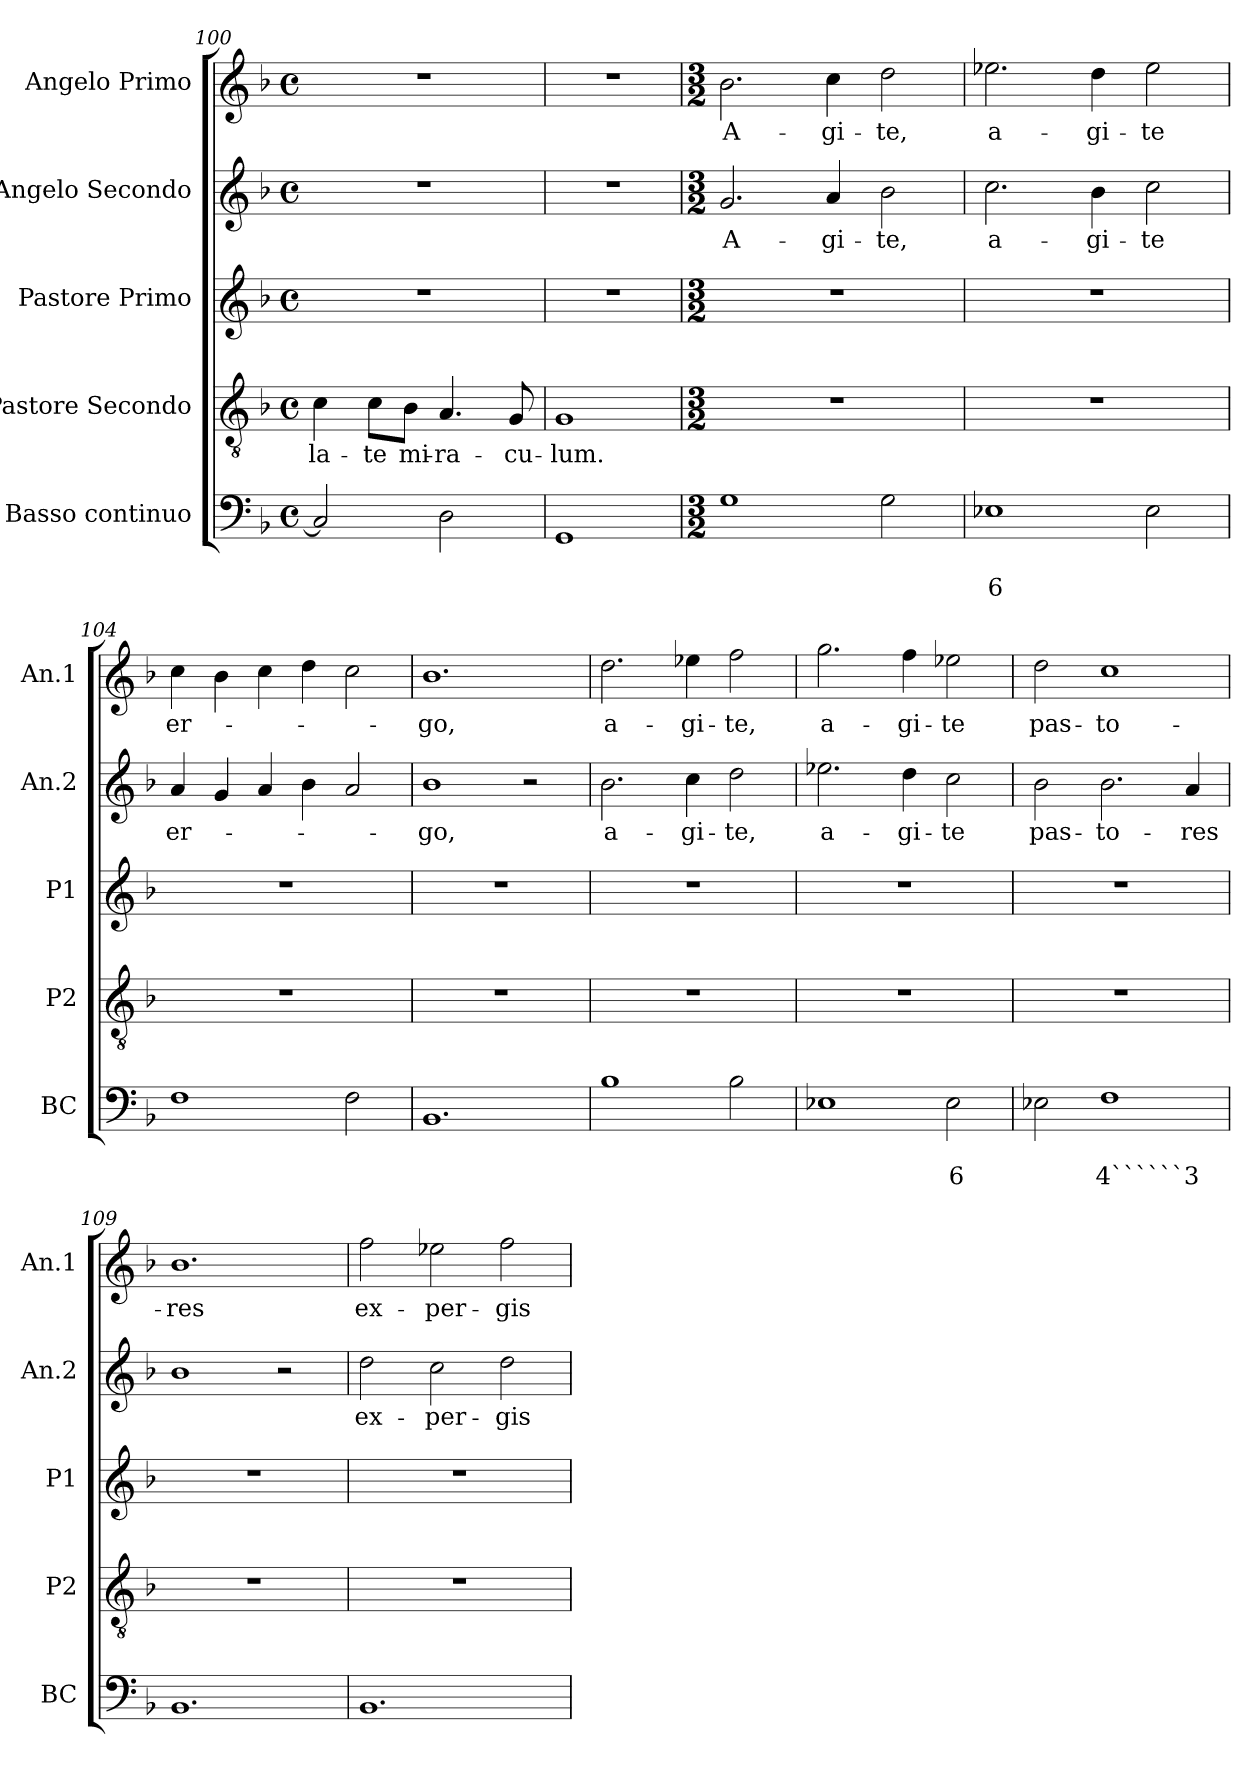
**kern	**text	**text	**kern	**text	**kern	**kern	**text	**kern	**text
*part5	*part5	*part5	*part4	*part4	*part3	*part2	*part2	*part1	*part1
*staff5	*staff5	*staff5	*staff4	*staff4	*staff3	*staff2	*staff2	*staff1	*staff1
*I"Basso continuo	*	*	*I"Pastore Secondo	*	*I"Pastore Primo	*I"Angelo Secondo	*	*I"Angelo Primo	*
*I'BC	*	*	*I'P2	*	*I'P1	*I'An.2	*	*I'An.1	*
*clefF4	*	*	*clefGv2	*	*clefG2	*clefG2	*	*clefG2	*
*k[b-]	*	*	*k[b-]	*	*k[b-]	*k[b-]	*	*k[b-]	*
*F:	*	*	*F:	*	*F:	*F:	*	*F:	*
*M4/4	*	*	*M4/4	*	*M4/4	*M4/4	*	*M4/4	*
*met(c)	*	*	*met(c)	*	*met(c)	*met(c)	*	*met(c)	*
=100	=100	=100	=100	=100	=100	=100	=100	=100	=100
!	!	!	!	!LO:LY:b	!	!	!	!	!
2C/]	.	.	4c\	-la-	1r	1r	.	1r	.
!	!	!	!	!LO:LY:b	!	!	!	!	!
.	.	.	8c\L	-te	.	.	.	.	.
!	!	!	!	!LO:LY:b	!	!	!	!	!
.	.	.	8B-\J	mi-	.	.	.	.	.
!	!	!	!	!LO:LY:b	!	!	!	!	!
2D\	.	.	4.A/	-ra-	.	.	.	.	.
!	!	!	!	!LO:LY:b	!	!	!	!	!
.	.	.	8G/	-cu-	.	.	.	.	.
=101	=101	=101	=101	=101	=101	=101	=101	=101	=101
!	!	!	!	!LO:LY:b	!	!	!	!	!
1GG	.	.	1G	-lum.	1r	1r	.	1r	.
!!LO:LB:g=z
=102	=102	=102	=102	=102	=102	=102	=102	=102	=102
*M3/2	*	*	*M3/2	*	*M3/2	*M3/2	*	*M3/2	*
!	!	!	!	!	!	!	!LO:LY:b	!	!LO:LY:b
1G	.	.	1.r	.	1.r	2.g/	A-	2.b-\	A-
!	!	!	!	!	!	!	!LO:LY:b	!	!LO:LY:b
.	.	.	.	.	.	4a/	-gi-	4cc\	-gi-
!	!	!	!	!	!	!	!LO:LY:b	!	!LO:LY:b
2G\	.	.	.	.	.	2b-\	-te,	2dd\	-te,
=103	=103	=103	=103	=103	=103	=103	=103	=103	=103
!	!	!LO:LY:b	!	!	!	!	!LO:LY:b	!	!LO:LY:b
1E-X	.	6	1.r	.	1.r	2.cc\	a-	2.ee-X\	a-
!	!	!	!	!	!	!	!LO:LY:b	!	!LO:LY:b
.	.	.	.	.	.	4b-\	-gi-	4dd\	-gi-
!	!	!	!	!	!	!	!LO:LY:b	!	!LO:LY:b
2E-\	.	.	.	.	.	2cc\	-te	2ee-\	-te
=104	=104	=104	=104	=104	=104	=104	=104	=104	=104
!	!	!	!	!	!	!	!LO:LY:b	!	!LO:LY:b
1F	.	.	1.r	.	1.r	4a/	er-	4cc\	er-
.	.	.	.	.	.	4g/	.	4b-\	.
.	.	.	.	.	.	4a/	.	4cc\	.
.	.	.	.	.	.	4b-\	.	4dd\	.
2F\	.	.	.	.	.	2a/	.	2cc\	.
=105	=105	=105	=105	=105	=105	=105	=105	=105	=105
!	!	!	!	!	!	!	!LO:LY:b	!	!LO:LY:b
1.BB-	.	.	1.r	.	1.r	1b-	-go,	1.b-	-go,
.	.	.	.	.	.	2r	.	.	.
=106	=106	=106	=106	=106	=106	=106	=106	=106	=106
!	!	!	!	!	!	!	!LO:LY:b	!	!LO:LY:b
1B-	.	.	1.r	.	1.r	2.b-\	a-	2.dd\	a-
!	!	!	!	!	!	!	!LO:LY:b	!	!LO:LY:b
.	.	.	.	.	.	4cc\	-gi-	4ee-X\	-gi-
!	!	!	!	!	!	!	!LO:LY:b	!	!LO:LY:b
2B-\	.	.	.	.	.	2dd\	-te,	2ff\	-te,
=107	=107	=107	=107	=107	=107	=107	=107	=107	=107
!	!	!	!	!	!	!	!LO:LY:b	!	!LO:LY:b
1E-X	.	.	1.r	.	1.r	2.ee-X\	a-	2.gg\	a-
!	!	!	!	!	!	!	!LO:LY:b	!	!LO:LY:b
.	.	.	.	.	.	4dd\	-gi-	4ff\	-gi-
!	!	!LO:LY:b	!	!	!	!	!LO:LY:b	!	!LO:LY:b
2E-\	.	6	.	.	.	2cc\	-te	2ee-X\	-te
=108	=108	=108	=108	=108	=108	=108	=108	=108	=108
!	!	!	!	!	!	!	!LO:LY:b	!	!LO:LY:b
2E-X\	.	.	1.r	.	1.r	2b-\	pas-	2dd\	pas-
!	!	!LO:LY:b	!	!	!	!	!LO:LY:b	!	!LO:LY:b
1F	.	4``````3	.	.	.	2.b-\	-to-	1cc	-to-
!	!	!	!	!	!	!	!LO:LY:b	!	!
.	.	.	.	.	.	4a/	-res	.	.
=109	=109	=109	=109	=109	=109	=109	=109	=109	=109
!	!	!	!	!	!	!	!	!	!LO:LY:b
1.BB-	.	.	1.r	.	1.r	1b-	.	1.b-	-res
.	.	.	.	.	.	2r	.	.	.
!!LO:PB:g=z
=110	=110	=110	=110	=110	=110	=110	=110	=110	=110
!	!	!	!	!	!	!	!LO:LY:b	!	!LO:LY:b
1.BB-	.	.	1.r	.	1.r	2dd\	ex-	2ff\	ex-
!	!	!	!	!	!	!	!LO:LY:b	!	!LO:LY:b
.	.	.	.	.	.	2cc\	-per-	2ee-X\	-per-
!	!	!	!	!	!	!	!LO:LY:b	!	!LO:LY:b
.	.	.	.	.	.	2dd\	-gis-	2ff\	-gis-
=	=	=	=	=	=	=	=	=	=
*-	*-	*-	*-	*-	*-	*-	*-	*-	*-
